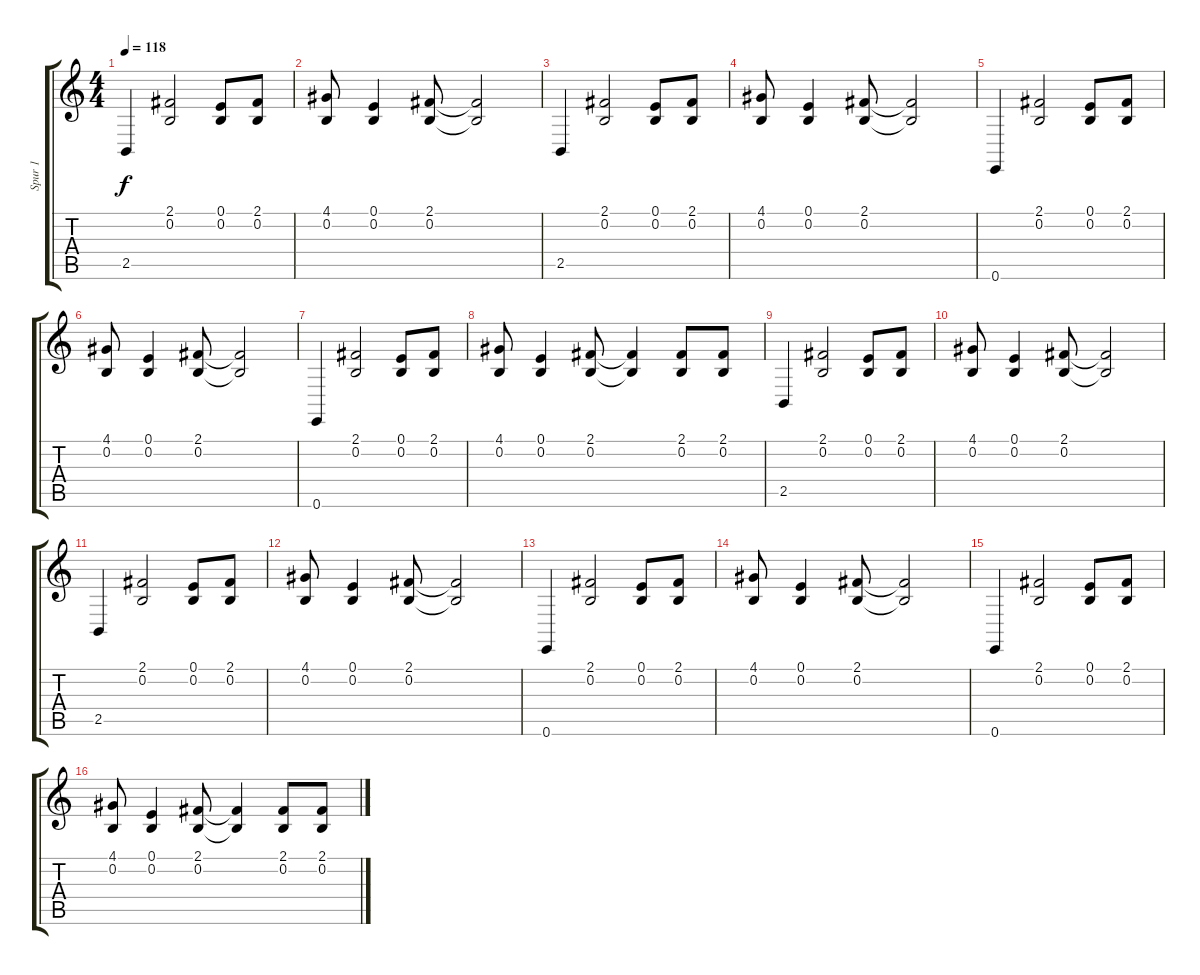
\track ("Spur 1" "Spur 1") {instrument acousticgrandpiano}
\staff {score tabs}
\tuning (E4 B3 G3 D3 A2 E2) {hide}
\ts (4 4)
\tempo 118
\clef g2
\ks c
2.5.4{dy f instrument cello} (2.1 0.2).2 (0.1 0.2).8 (2.1 0.2).8 |
(4.1 0.2).8 (0.1 0.2).4 (2.1 0.2).8 (2.1{t} 0.2{t}).2 |
2.5.4 (2.1 0.2).2 (0.1 0.2).8 (2.1 0.2).8 |
(4.1 0.2).8 (0.1 0.2).4 (2.1 0.2).8 (2.1{t} 0.2{t}).2 |
0.6.4 (2.1 0.2).2 (0.1 0.2).8 (2.1 0.2).8 |
(4.1 0.2).8 (0.1 0.2).4 (2.1 0.2).8 (2.1{t} 0.2{t}).2 |
0.6.4 (2.1 0.2).2 (0.1 0.2).8 (2.1 0.2).8 |
(4.1 0.2).8 (0.1 0.2).4 (2.1 0.2).8 (2.1{t} 0.2{t}).4 (2.1 0.2).8 (2.1 0.2).8 |
2.5.4{instrument contrabass} (2.1 0.2).2 (0.1 0.2).8 (2.1 0.2).8 |
(4.1 0.2).8 (0.1 0.2).4 (2.1 0.2).8 (2.1{t} 0.2{t}).2 |
2.5.4 (2.1 0.2).2 (0.1 0.2).8 (2.1 0.2).8 |
(4.1 0.2).8 (0.1 0.2).4 (2.1 0.2).8 (2.1{t} 0.2{t}).2 |
0.6.4 (2.1 0.2).2 (0.1 0.2).8 (2.1 0.2).8 |
(4.1 0.2).8 (0.1 0.2).4 (2.1 0.2).8 (2.1{t} 0.2{t}).2 |
0.6.4 (2.1 0.2).2 (0.1 0.2).8 (2.1 0.2).8 |
(4.1 0.2).8 (0.1 0.2).4 (2.1 0.2).8 (2.1{t} 0.2{t}).4 (2.1 0.2).8 (2.1 0.2).8
